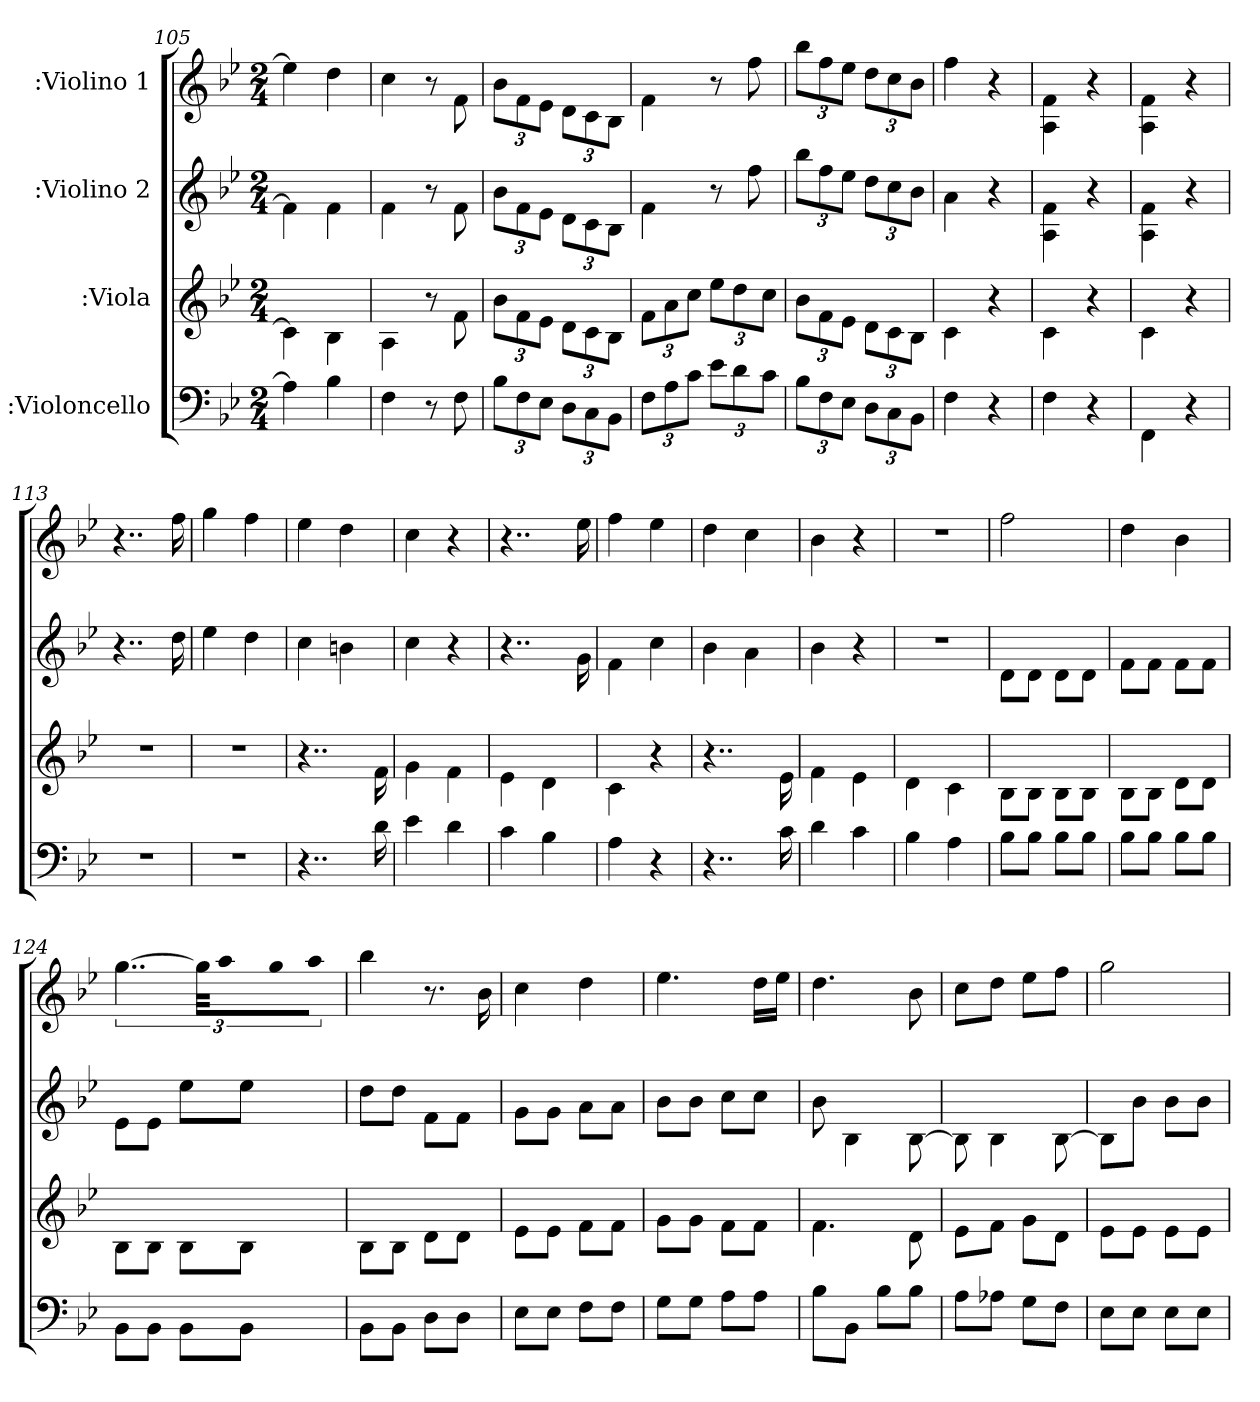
**kern	**kern	**kern	**kern
*part4	*part3	*part2	*part1
*staff4	*staff3	*staff2	*staff1
*I":Violoncello	*I":Viola	*I":Violino 2	*I":Violino 1
*k[b-e-]	*k[b-e-]	*k[b-e-]	*k[b-e-]
*B-:	*B-:	*B-:	*B-:
*M2/4	*M2/4	*M2/4	*M2/4
=105	=105	=105	=105
4A\]	4c\]	4f\]	4ee-\]
4B-\	4B-\	4f\	4dd\
=106	=106	=106	=106
4F\	4A\	4f\	4cc\
8r	8r	8r	8r
8F\	8f\	8f\	8f\
=107	=107	=107	=107
12B-\L	12b-\L	12b-\L	12b-\L
12F\	12f\	12f\	12f\
12E-\J	12e-\J	12e-\J	12e-\J
12D\L	12d\L	12d\L	12d\L
12C\	12c\	12c\	12c\
12BB-\J	12B-\J	12B-\J	12B-\J
=108	=108	=108	=108
12F\L	12f\L	4f\	4f\
12A\	12a\	.	.
12c\J	12cc\J	.	.
12e-\L	12ee-\L	8r	8r
12d\	12dd\	.	.
.	.	8ff\	8ff\
12c\J	12cc\J	.	.
=109	=109	=109	=109
12B-\L	12b-\L	12bb-\L	12bb-\L
12F\	12f\	12ff\	12ff\
12E-\J	12e-\J	12ee-\J	12ee-\J
12D\L	12d\L	12dd\L	12dd\L
12C\	12c\	12cc\	12cc\
12BB-\J	12B-\J	12b-\J	12b-\J
=110	=110	=110	=110
4F\	4c\	4a\	4ff\
4r	4r	4r	4r
=111	=111	=111	=111
4F\	4c\	4f\ 4A\	4f\ 4A\
4r	4r	4r	4r
=112	=112	=112	=112
4FF\	4c\	4f\ 4A\	4f\ 4A\
4r	4r	4r	4r
=113	=113	=113	=113
2r	2r	4..r	4..r
.	.	16dd\	16ff\
=114	=114	=114	=114
2r	2r	4ee-\	4gg\
.	.	4dd\	4ff\
=115	=115	=115	=115
4..r	4..r	4cc\	4ee-\
.	.	4bn\	4dd\
16d\	16f\	.	.
=116	=116	=116	=116
4e-\	4g\	4cc\	4cc\
4d\	4f\	4r	4r
=117	=117	=117	=117
4c\	4e-\	4..r	4..r
4B-\	4d\	.	.
.	.	16g\	16ee-\
=118	=118	=118	=118
4A\	4c\	4f\	4ff\
4r	4r	4cc\	4ee-\
=119	=119	=119	=119
4..r	4..r	4b-\	4dd\
.	.	4a\	4cc\
16c\	16e-\	.	.
=120	=120	=120	=120
4d\	4f\	4b-\	4b-\
4c\	4e-\	4r	4r
=121	=121	=121	=121
4B-\	4d\	2r	2r
4A\	4c\	.	.
=122	=122	=122	=122
8B-\L	8B-\L	8d\L	2ff\
8B-\J	8B-\J	8d\J	.
8B-\L	8B-\L	8d\L	.
8B-\J	8B-\J	8d\J	.
=123	=123	=123	=123
8B-\L	8B-\L	8f\L	4dd\
8B-\J	8B-\J	8f\J	.
8B-\L	8d\L	8f\L	4b-\
8B-\J	8d\J	8f\J	.
=124	=124	=124	=124
8BB-\L	8B-\L	8e-\L	[6..gg\
8BB-\J	8B-\J	8e-\J	.
8BB-\L	8B-\L	8ee-\L	.
.	.	.	48gg\KLL]
.	.	.	16aa\J
8BB-\J	8B-\J	8ee-\J	16gg\L
.	.	.	16aa\JJ
=125	=125	=125	=125
8BB-\L	8B-\L	8dd\L	4bb-\
8BB-\J	8B-\J	8dd\J	.
8D\L	8d\L	8f\L	8.r
8D\J	8d\J	8f\J	.
.	.	.	16b-\
=126	=126	=126	=126
8E-\L	8e-\L	8g\L	4cc\
8E-\J	8e-\J	8g\J	.
8F\L	8f\L	8a\L	4dd\
8F\J	8f\J	8a\J	.
=127	=127	=127	=127
8G\L	8g\L	8b-\L	4.ee-\
8G\J	8g\J	8b-\J	.
8A\L	8f\L	8cc\L	.
8A\J	8f\J	8cc\J	16dd\LL
.	.	.	16ee-\JJ
=128	=128	=128	=128
8B-\L	4.f\	8b-\	4.dd\
8BB-\J	.	4B-\	.
8B-\L	.	.	.
8B-\J	8d\	[8B-\	8b-\
=129	=129	=129	=129
8A\L	8e-\L	8B-\]	8cc\L
8A-X\J	8f\J	4B-\	8dd\J
8G\L	8g\L	.	8ee-\L
8F\J	8d\J	[8B-\	8ff\J
=130	=130	=130	=130
8E-\L	8e-\L	8B-\L]	2gg\
8E-\J	8e-\J	8b-\J	.
8E-\L	8e-\L	8b-\L	.
8E-\J	8e-\J	8b-\J	.
=	=	=	=
*-	*-	*-	*-
